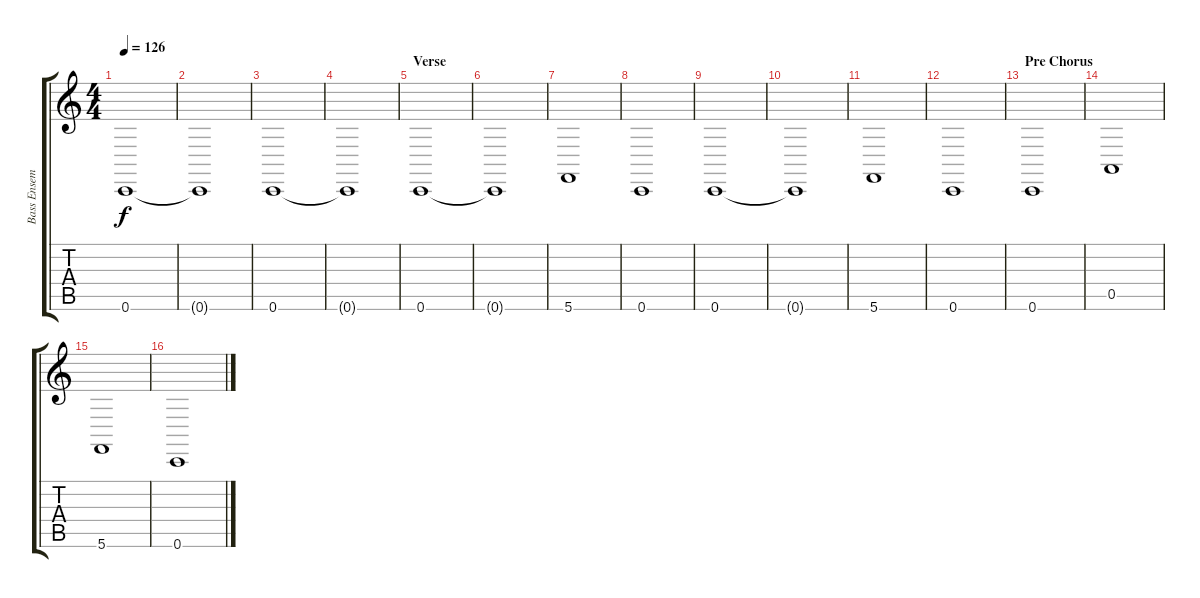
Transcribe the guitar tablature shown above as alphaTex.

\track ("Bass Ensemble" "Bass Ensem") {instrument stringensemble1}
\staff {score tabs}
\tuning (E4 B3 G3 D3 A2 C2) {hide}
\ts (4 4)
\tempo 126
\clef g2
\ks c
0.6.1{dy f} |
0.6{t}.1 |
0.6.1 |
0.6{t}.1 |
\section ("" "Verse")
0.6.1 |
0.6{t}.1 |
5.6.1 |
0.6.1 |
0.6.1 |
0.6{t}.1 |
5.6.1 |
0.6.1 |
\section ("" "Pre Chorus")
0.6.1 |
0.5.1 |
5.6.1 |
0.6.1
